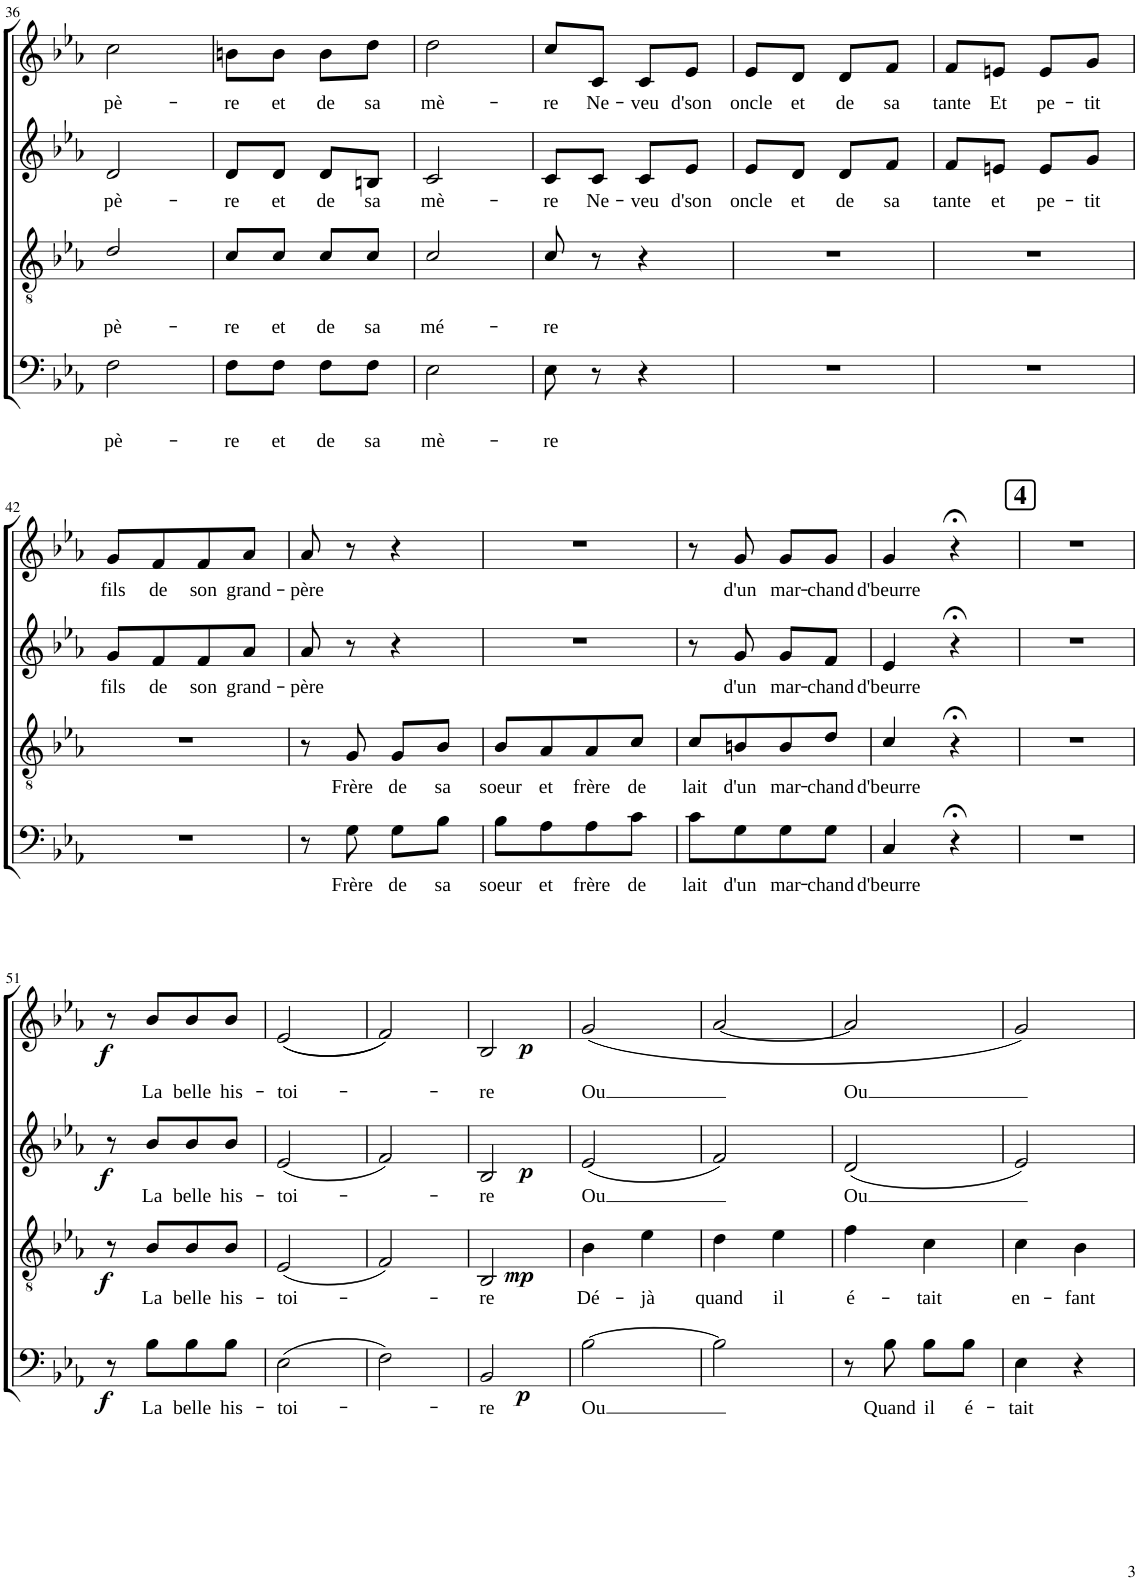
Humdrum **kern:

**kern	**text	**dynam	**kern	**text	**dynam	**kern	**text	**dynam	**kern	**text	**text	**dynam
*part4	*part4	*part4	*part3	*part3	*part3	*part2	*part2	*part2	*part1	*part1	*part1	*part1
*staff4	*staff4	*staff4	*staff3	*staff3	*staff3	*staff2	*staff2	*staff2	*staff1	*staff1	*staff1	*staff1
*I"Bass	*	*	*I"Tenor	*	*	*I"Alto	*	*	*I"Soprano	*	*	*
!!LO:PB:g=z
*clefF4	*	*	*clefGv2	*	*	*clefG2	*	*	*clefG2	*	*	*
*k[b-e-a-]	*	*	*k[b-e-a-]	*	*	*k[b-e-a-]	*	*	*k[b-e-a-]	*	*	*
*M2/4	*	*	*M2/4	*	*	*M2/4	*	*	*M2/4	*	*	*
=36	=36	=36	=36	=36	=36	=36	=36	=36	=36	=36	=36	=36
!	!LO:LY:b	!	!	!LO:LY:b	!	!	!LO:LY:b	!	!	!LO:LY:b	!	!
2F\	pè-	.	2d/	pè-	.	2d/	pè-	.	2cc\	pè-	.	.
=37	=37	=37	=37	=37	=37	=37	=37	=37	=37	=37	=37	=37
!	!LO:LY:b	!	!	!LO:LY:b	!	!	!LO:LY:b	!	!	!LO:LY:b	!	!
8F\L	-re	.	8c/L	-re	.	8d/L	-re	.	8bn\L	-re	.	.
!	!LO:LY:b	!	!	!LO:LY:b	!	!	!LO:LY:b	!	!	!LO:LY:b	!	!
8F\J	et	.	8c/J	et	.	8d/J	et	.	8b\J	et	.	.
!	!LO:LY:b	!	!	!LO:LY:b	!	!	!LO:LY:b	!	!	!LO:LY:b	!	!
8F\L	de	.	8c/L	de	.	8d/L	de	.	8b\L	de	.	.
!	!LO:LY:b	!	!	!LO:LY:b	!	!	!LO:LY:b	!	!	!LO:LY:b	!	!
8F\J	sa	.	8c/J	sa	.	8Bn/J	sa	.	8dd\J	sa	.	.
=38	=38	=38	=38	=38	=38	=38	=38	=38	=38	=38	=38	=38
!	!LO:LY:b	!	!	!LO:LY:b	!	!	!LO:LY:b	!	!	!LO:LY:b	!	!
2E-\	mè-	.	2c/	mé-	.	2c/	mè-	.	2dd\	mè-	.	.
=39	=39	=39	=39	=39	=39	=39	=39	=39	=39	=39	=39	=39
!	!LO:LY:b	!	!	!LO:LY:b	!	!	!LO:LY:b	!	!	!LO:LY:b	!	!
8E-\	-re	.	8c/	-re	.	8c/L	-re	.	8cc/L	-re	.	.
!	!	!	!	!	!	!	!LO:LY:b	!	!	!LO:LY:b	!	!
8r	.	.	8r	.	.	8c/J	Ne-	.	8c/J	Ne-	.	.
!	!	!	!	!	!	!	!LO:LY:b	!	!	!LO:LY:b	!	!
4r	.	.	4r	.	.	8c/L	-veu	.	8c/L	-veu	.	.
!	!	!	!	!	!	!	!LO:LY:b	!	!	!LO:LY:b	!	!
.	.	.	.	.	.	8e-/J	d'son	.	8e-/J	d'son	.	.
=40	=40	=40	=40	=40	=40	=40	=40	=40	=40	=40	=40	=40
!	!	!	!	!	!	!	!LO:LY:b	!	!	!LO:LY:b	!	!
2r	.	.	2r	.	.	8e-/L	oncle	.	8e-/L	oncle	.	.
!	!	!	!	!	!	!	!LO:LY:b	!	!	!LO:LY:b	!	!
.	.	.	.	.	.	8d/J	et	.	8d/J	et	.	.
!	!	!	!	!	!	!	!LO:LY:b	!	!	!LO:LY:b	!	!
.	.	.	.	.	.	8d/L	de	.	8d/L	de	.	.
!	!	!	!	!	!	!	!LO:LY:b	!	!	!LO:LY:b	!	!
.	.	.	.	.	.	8f/J	sa	.	8f/J	sa	.	.
=41	=41	=41	=41	=41	=41	=41	=41	=41	=41	=41	=41	=41
!	!	!	!	!	!	!	!LO:LY:b	!	!	!LO:LY:b	!	!
2r	.	.	2r	.	.	8f/L	tante	.	8f/L	tante	.	.
!	!	!	!	!	!	!	!LO:LY:b	!	!	!LO:LY:b	!	!
.	.	.	.	.	.	8en/J	et	.	8en/J	Et	.	.
!	!	!	!	!	!	!	!LO:LY:b	!	!	!LO:LY:b	!	!
.	.	.	.	.	.	8e/L	pe-	.	8e/L	pe-	.	.
!	!	!	!	!	!	!	!LO:LY:b	!	!	!LO:LY:b	!	!
.	.	.	.	.	.	8g/J	-tit	.	8g/J	-tit	.	.
!!LO:LB:g=z
=42	=42	=42	=42	=42	=42	=42	=42	=42	=42	=42	=42	=42
!	!	!	!	!	!	!	!LO:LY:b	!	!	!LO:LY:b	!	!
2r	.	.	2r	.	.	8g/L	fils	.	8g/L	fils	.	.
!	!	!	!	!	!	!	!LO:LY:b	!	!	!LO:LY:b	!	!
.	.	.	.	.	.	8f/	de	.	8f/	de	.	.
!	!	!	!	!	!	!	!LO:LY:b	!	!	!LO:LY:b	!	!
.	.	.	.	.	.	8f/	son	.	8f/	son	.	.
!	!	!	!	!	!	!	!LO:LY:b	!	!	!LO:LY:b	!	!
.	.	.	.	.	.	8a-/J	grand-	.	8a-/J	grand-	.	.
=43	=43	=43	=43	=43	=43	=43	=43	=43	=43	=43	=43	=43
!	!	!	!	!	!	!	!LO:LY:b	!	!	!LO:LY:b	!	!
8r	.	.	8r	.	.	8a-/	-père	.	8a-/	-père	.	.
!	!LO:LY:b	!	!	!LO:LY:b	!	!	!	!	!	!	!	!
8G\	Frère	.	8G/	Frère	.	8r	.	.	8r	.	.	.
!	!LO:LY:b	!	!	!LO:LY:b	!	!	!	!	!	!	!	!
8G\L	de	.	8G/L	de	.	4r	.	.	4r	.	.	.
!	!LO:LY:b	!	!	!LO:LY:b	!	!	!	!	!	!	!	!
8B-\J	sa	.	8B-/J	sa	.	.	.	.	.	.	.	.
=44	=44	=44	=44	=44	=44	=44	=44	=44	=44	=44	=44	=44
!	!LO:LY:b	!	!	!LO:LY:b	!	!	!	!	!	!	!	!
8B-\L	soeur	.	8B-/L	soeur	.	2r	.	.	2r	.	.	.
!	!LO:LY:b	!	!	!LO:LY:b	!	!	!	!	!	!	!	!
8A-\	et	.	8A-/	et	.	.	.	.	.	.	.	.
!	!LO:LY:b	!	!	!LO:LY:b	!	!	!	!	!	!	!	!
8A-\	frère	.	8A-/	frère	.	.	.	.	.	.	.	.
!	!LO:LY:b	!	!	!LO:LY:b	!	!	!	!	!	!	!	!
8c\J	de	.	8c/J	de	.	.	.	.	.	.	.	.
=45	=45	=45	=45	=45	=45	=45	=45	=45	=45	=45	=45	=45
!	!LO:LY:b	!	!	!LO:LY:b	!	!	!	!	!	!	!	!
8c\L	lait	.	8c/L	lait	.	8r	.	.	8r	.	.	.
!	!LO:LY:b	!	!	!LO:LY:b	!	!	!LO:LY:b	!	!	!LO:LY:b	!	!
8G\	d'un	.	8Bn/	d'un	.	8g/	d'un	.	8g/	d'un	.	.
!	!LO:LY:b	!	!	!LO:LY:b	!	!	!LO:LY:b	!	!	!LO:LY:b	!	!
8G\	mar-	.	8B/	mar-	.	8g/L	mar-	.	8g/L	mar-	.	.
!	!LO:LY:b	!	!	!LO:LY:b	!	!	!LO:LY:b	!	!	!LO:LY:b	!	!
8G\J	-chand	.	8d/J	-chand	.	8f/J	-chand	.	8g/J	-chand	.	.
=46	=46	=46	=46	=46	=46	=46	=46	=46	=46	=46	=46	=46
!	!LO:LY:b	!	!	!LO:LY:b	!	!	!LO:LY:b	!	!	!LO:LY:b	!	!
4C/	d'beurre	.	4c/	d'beurre	.	4e-/	d'beurre	.	4g/	d'beurre	.	.
4r;<	.	.	4r;<	.	.	4r;<	.	.	4r;<	.	.	.
!!LO:REH:place=s1:a:B:cj:fs=14:t=4
=47	=47	=47	=47	=47	=47	=47	=47	=47	=47	=47	=47	=47
2r	.	.	2r	.	.	2r	.	.	2r	.	.	.
!!LO:LB:g=z
=51	=51	=51	=51	=51	=51	=51	=51	=51	=51	=51	=51	=51
!	!	!LO:DY:b	!	!	!LO:DY:b	!	!	!LO:DY:b	!	!	!	!LO:DY:b
8r	.	f	8r	.	f	8r	.	f	8r	.	.	f
!	!LO:LY:b	!	!	!LO:LY:b	!	!	!LO:LY:b	!	!	!	!LO:LY:b	!
8B-\L	La	.	8B-/L	La	.	8b-/L	La	.	8b-/L	.	La	.
!	!LO:LY:b	!	!	!LO:LY:b	!	!	!LO:LY:b	!	!	!	!LO:LY:b	!
8B-\	belle	.	8B-/	belle	.	8b-/	belle	.	8b-/	.	belle	.
!	!LO:LY:b	!	!	!LO:LY:b	!	!	!LO:LY:b	!	!	!	!LO:LY:b	!
8B-\J	his-	.	8B-/J	his-	.	8b-/J	his-	.	8b-/J	.	his-	.
=52	=52	=52	=52	=52	=52	=52	=52	=52	=52	=52	=52	=52
!	!LO:LY:b	!	!	!LO:LY:b	!	!	!LO:LY:b	!	!	!	!LO:LY:b	!
(2E-\	-toi-	.	(2E-/	-toi-	.	(2e-/	-toi-	.	((2e-/	.	-toi-	.
=53	=53	=53	=53	=53	=53	=53	=53	=53	=53	=53	=53	=53
2F\)	.	.	2F/)	.	.	2f/)	.	.	2f/))	.	.	.
=54	=54	=54	=54	=54	=54	=54	=54	=54	=54	=54	=54	=54
!	!LO:LY:b	!	!	!LO:LY:b	!	!	!LO:LY:b	!	!	!	!LO:LY:b	!
2BB-/	-re	.	2BB-/	-re	.	2B-/	-re	.	2B-/	.	-re	.
=55	=55	=55	=55	=55	=55	=55	=55	=55	=55	=55	=55	=55
!	!LO:LY:b	!LO:DY:b	!	!LO:LY:b	!LO:DY:b	!	!LO:LY:b	!LO:DY:b	!	!	!LO:LY:b	!LO:DY:b
[2B-\	Ou-	p	4B-\	Dé-	mp	(2e-/	Ou	p	(2g/	.	Ou	p
!	!	!	!	!LO:LY:b	!	!	!	!	!	!	!	!
.	.	.	4e-\	-jà	.	.	.	.	.	.	.	.
=56	=56	=56	=56	=56	=56	=56	=56	=56	=56	=56	=56	=56
!	!	!	!	!LO:LY:b	!	!	!	!	!	!	!	!
2B-\]	.	.	4d\	quand	.	2f/)	.	.	[2a-/	.	.	.
!	!	!	!	!LO:LY:b	!	!	!	!	!	!	!	!
.	.	.	4e-\	il	.	.	.	.	.	.	.	.
=57	=57	=57	=57	=57	=57	=57	=57	=57	=57	=57	=57	=57
!	!	!	!	!LO:LY:b	!	!	!LO:LY:b	!	!	!	!LO:LY:b	!
8r	.	.	4f\	é-	.	(2d/	-Ou	.	2a-/]	.	Ou	.
!	!LO:LY:b	!	!	!	!	!	!	!	!	!	!	!
8B-\	-Quand	.	.	.	.	.	.	.	.	.	.	.
!	!LO:LY:b	!	!	!LO:LY:b	!	!	!	!	!	!	!	!
8B-\L	il	.	4c\	-tait	.	.	.	.	.	.	.	.
!	!LO:LY:b	!	!	!	!	!	!	!	!	!	!	!
8B-\J	é-	.	.	.	.	.	.	.	.	.	.	.
=58	=58	=58	=58	=58	=58	=58	=58	=58	=58	=58	=58	=58
!	!LO:LY:b	!	!	!LO:LY:b	!	!	!	!	!	!	!	!
4E-\	-tait	.	4c\	en-	.	2e-/)	.	.	2g/)	.	.	.
!	!	!	!	!LO:LY:b	!	!	!	!	!	!	!	!
4r	.	.	4B-\	-fant	.	.	.	.	.	.	.	.
=	=	=	=	=	=	=	=	=	=	=	=	=
*-	*-	*-	*-	*-	*-	*-	*-	*-	*-	*-	*-	*-
